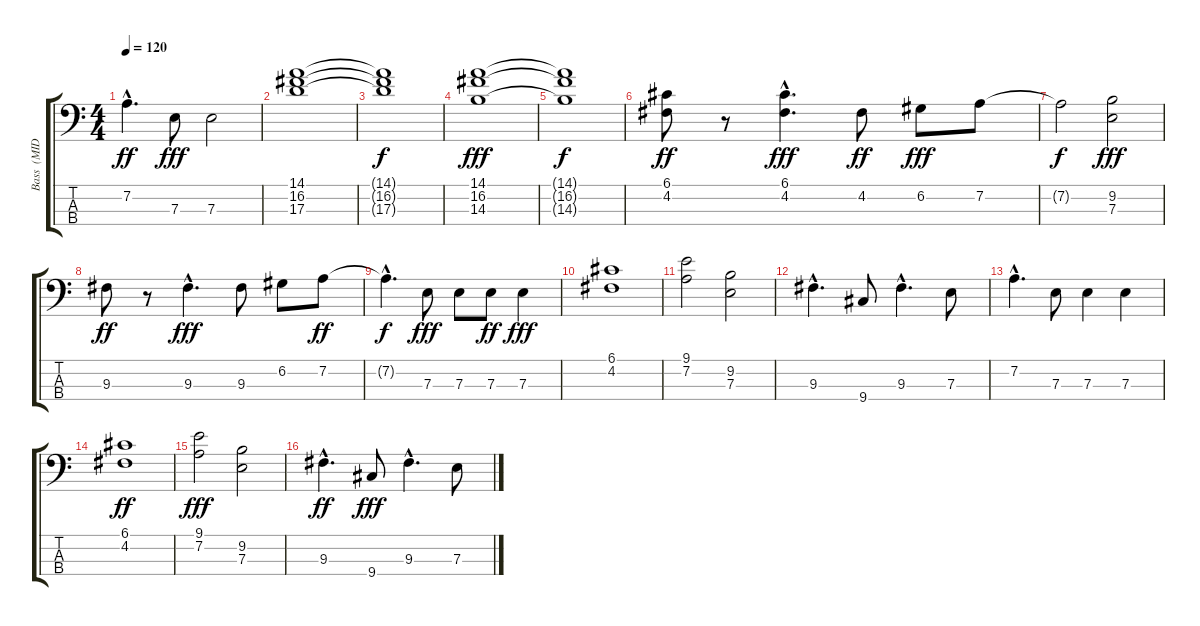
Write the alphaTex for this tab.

\track ("Bass  (MIDI)" "Bass  (MID") {instrument synthbass2}
\staff {score tabs}
\tuning (G2 D2 A1 E1) {hide}
\ts (4 4)
\tempo 120
\clef f4
\ks c
7.2{hac}.4{d dy ff} 7.3.8{dy fff} 7.3.2 |
(14.1 16.2 17.3).1 |
(14.1{t} 16.2{t} 17.3{t}).1{dy f} |
(14.1 16.2 14.3).1{dy fff} |
(14.1{t} 16.2{t} 14.3{t}).1{dy f} |
(6.1 4.2).8{dy ff} r.8 (6.1{hac} 4.2{hac}).4{d dy fff} 4.2.8{dy ff} 6.2.8{dy fff} 7.2.8 |
7.2{t}.2{dy f} (9.2 7.3).2{dy fff} |
9.3.8{dy ff} r.8 9.3{hac}.4{d dy fff} 9.3.8 6.2.8 7.2.8{dy ff} |
7.2{hac t}.4{d dy f} 7.3.8{dy fff} 7.3.8 7.3.8{dy ff} 7.3.4{dy fff} |
(6.1 4.2).1 |
(9.1 7.2).2 (9.2 7.3).2 |
9.3{hac}.4{d} 9.4.8 9.3{hac}.4{d} 7.3.8 |
7.2{hac}.4{d} 7.3.8 7.3.4 7.3.4 |
(6.1 4.2).1{dy ff} |
(9.1 7.2).2{dy fff} (9.2 7.3).2 |
9.3{hac}.4{d dy ff} 9.4.8{dy fff} 9.3{hac}.4{d} 7.3.8
